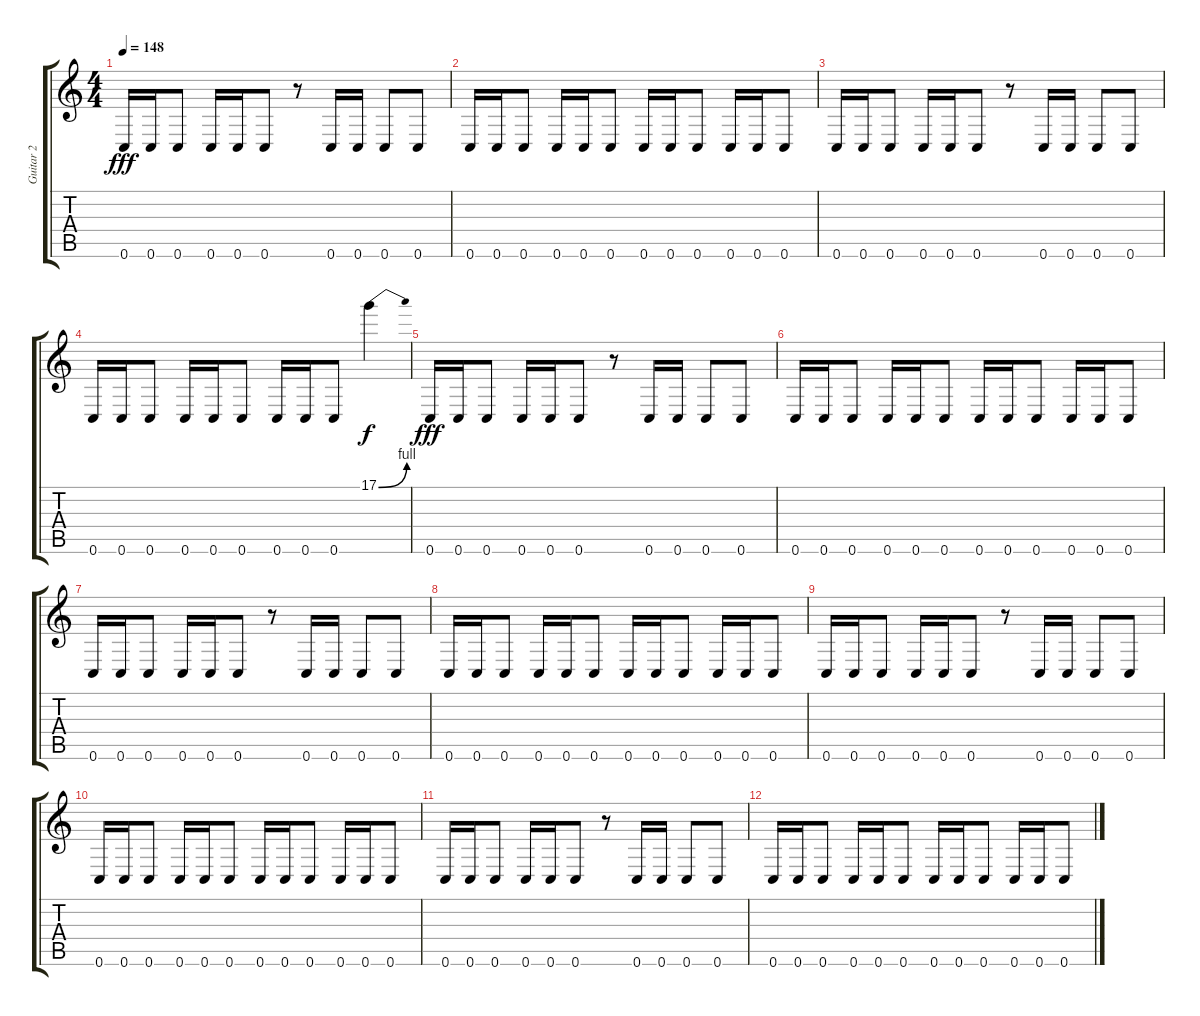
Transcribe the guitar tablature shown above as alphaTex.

\track ("Guitar 2" "Guitar 2") {instrument distortionguitar}
\staff {score tabs}
\tuning (D4 A3 F3 C3 G2 C2) {hide}
\ts (4 4)
\tempo 148
\clef g2
\ks c
0.6.16{dy fff} 0.6.16 0.6.8 0.6.16 0.6.16 0.6.8 r.8 0.6.16 0.6.16 0.6.8 0.6.8 |
0.6.16 0.6.16 0.6.8 0.6.16 0.6.16 0.6.8 0.6.16 0.6.16 0.6.8 0.6.16 0.6.16 0.6.8 |
0.6.16 0.6.16 0.6.8 0.6.16 0.6.16 0.6.8 r.8 0.6.16 0.6.16 0.6.8 0.6.8 |
0.6.16 0.6.16 0.6.8 0.6.16 0.6.16 0.6.8 0.6.16 0.6.16 0.6.8 17.1{be (bend 0 0 60 4)}.4{dy f} |
0.6.16{dy fff} 0.6.16 0.6.8 0.6.16 0.6.16 0.6.8 r.8 0.6.16 0.6.16 0.6.8 0.6.8 |
0.6.16 0.6.16 0.6.8 0.6.16 0.6.16 0.6.8 0.6.16 0.6.16 0.6.8 0.6.16 0.6.16 0.6.8 |
0.6.16 0.6.16 0.6.8 0.6.16 0.6.16 0.6.8 r.8 0.6.16 0.6.16 0.6.8 0.6.8 |
0.6.16 0.6.16 0.6.8 0.6.16 0.6.16 0.6.8 0.6.16 0.6.16 0.6.8 0.6.16 0.6.16 0.6.8 |
0.6.16 0.6.16 0.6.8 0.6.16 0.6.16 0.6.8 r.8 0.6.16 0.6.16 0.6.8 0.6.8 |
0.6.16 0.6.16 0.6.8 0.6.16 0.6.16 0.6.8 0.6.16 0.6.16 0.6.8 0.6.16 0.6.16 0.6.8 |
0.6.16 0.6.16 0.6.8 0.6.16 0.6.16 0.6.8 r.8 0.6.16 0.6.16 0.6.8 0.6.8 |
0.6.16 0.6.16 0.6.8 0.6.16 0.6.16 0.6.8 0.6.16 0.6.16 0.6.8 0.6.16 0.6.16 0.6.8
